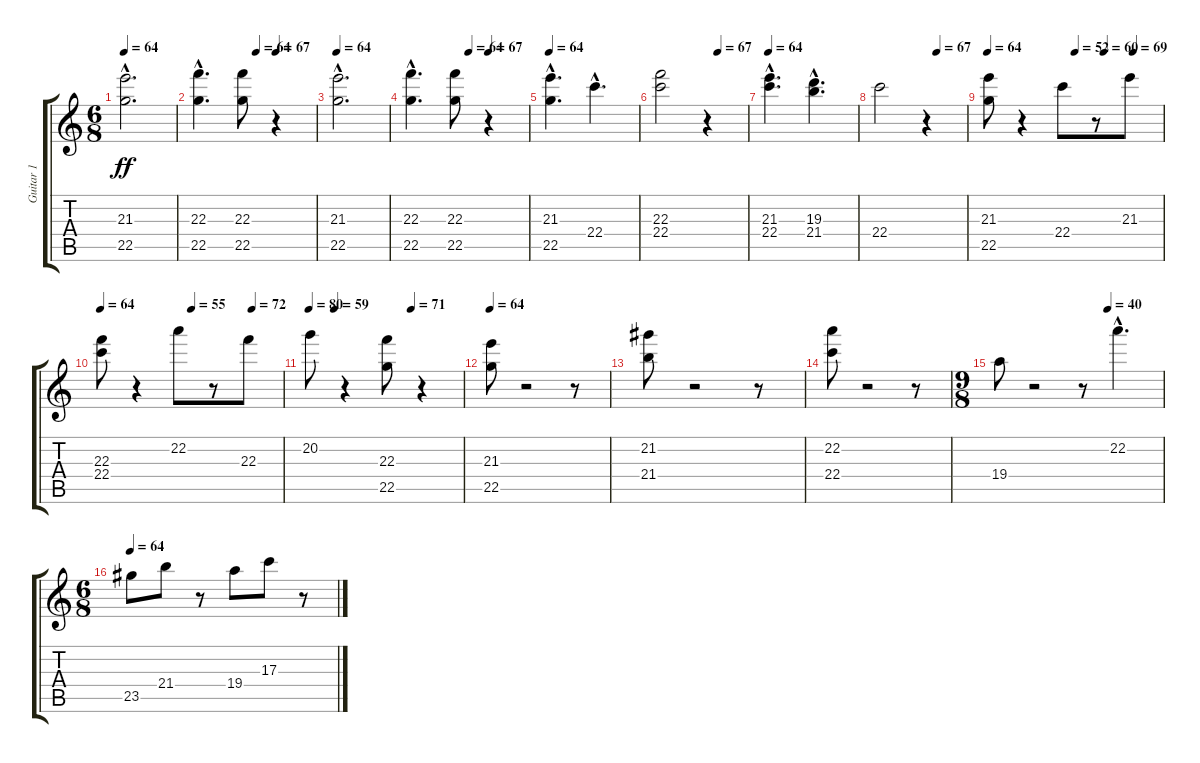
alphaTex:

\track ("Guitar 1" "Guitar 1") {instrument acousticguitarnylon}
\staff {score tabs}
\tuning (E4 B3 G3 D3 A2 E2) {hide}
\ts (6 8)
\tempo 64
\clef g2
\ks c
(21.3{hac} 22.5{hac}).2{d dy ff} |
\tempo (64 0.5)
\tempo (67 0.6666666666666666)
(22.3{hac} 22.5{hac}).4{d} (22.3 22.5).8 r.4 |
\tempo 64
(21.3{hac} 22.5{hac}).2{d} |
\tempo (64 0.5)
\tempo (67 0.6666666666666666)
(22.3{hac} 22.5{hac}).4{d} (22.3 22.5).8 r.4 |
\tempo 64
(21.3{hac} 22.5{hac}).4{d} 22.4{hac}.4{d} |
\tempo (67 0.6666666666666666)
(22.3 22.4).2 r.4 |
\tempo 64
(21.3{hac} 22.4{hac}).4{d} (19.3{hac} 21.4{hac}).4{d} |
\tempo (67 0.6666666666666666)
22.4.2 r.4 |
\tempo 64
\tempo (52 0.5)
\tempo (60 0.6666666666666666)
\tempo (69 0.8333333333333334)
(21.3 22.5).8 r.4 22.4.8 r.8 21.3.8 |
\tempo 64
\tempo (55 0.5)
\tempo (72 0.8333333333333334)
(22.3 22.4).8 r.4 22.2.8 r.8 22.3.8 |
\tempo 80
\tempo (59 0.16666666666666666)
\tempo (71 0.6666666666666666)
20.2.8 r.4 (22.3 22.5).8 r.4 |
\tempo 64
(21.3 22.5).8 r.2 r.8 |
(21.2 21.4).8 r.2 r.8 |
(22.2 22.4).8 r.2 r.8 |
\ts (9 8)
\tempo (40 0.6666666666666666)
19.4.8 r.2 r.8 22.2{hac}.4{d} |
\ts (6 8)
\tempo 64
23.5.8 21.4.8 r.8 19.4.8 17.3.8 r.8
